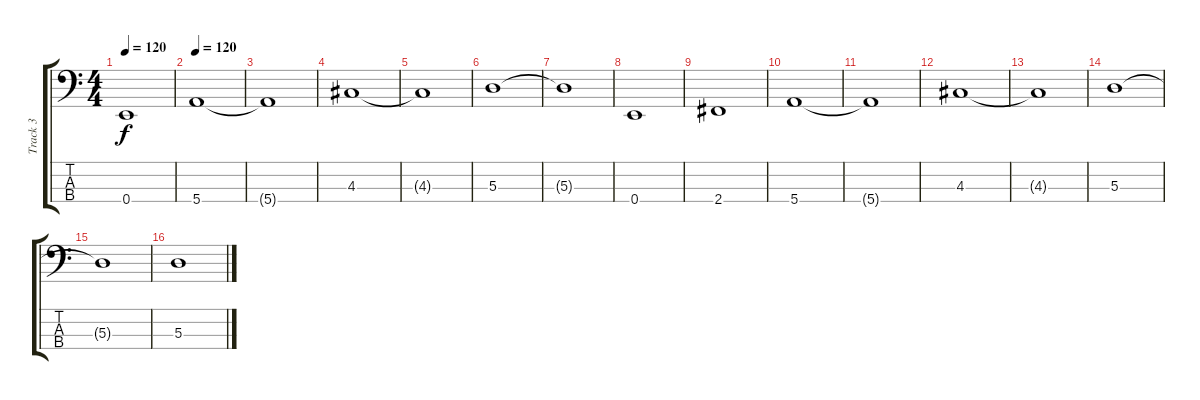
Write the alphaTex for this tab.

\track ("Track 3" "Track 3") {instrument electricbassfinger}
\staff {score tabs}
\tuning (G2 D2 A1 E1) {hide}
\ts (4 4)
\tempo 120
\clef f4
\ks c
0.4.1{dy f} |
\tempo 120
5.4.1 |
5.4{t}.1 |
4.3.1 |
4.3{t}.1 |
5.3.1 |
5.3{t}.1 |
0.4.1 |
2.4.1 |
5.4.1 |
5.4{t}.1 |
4.3.1 |
4.3{t}.1 |
5.3.1 |
5.3{t}.1 |
5.3.1
